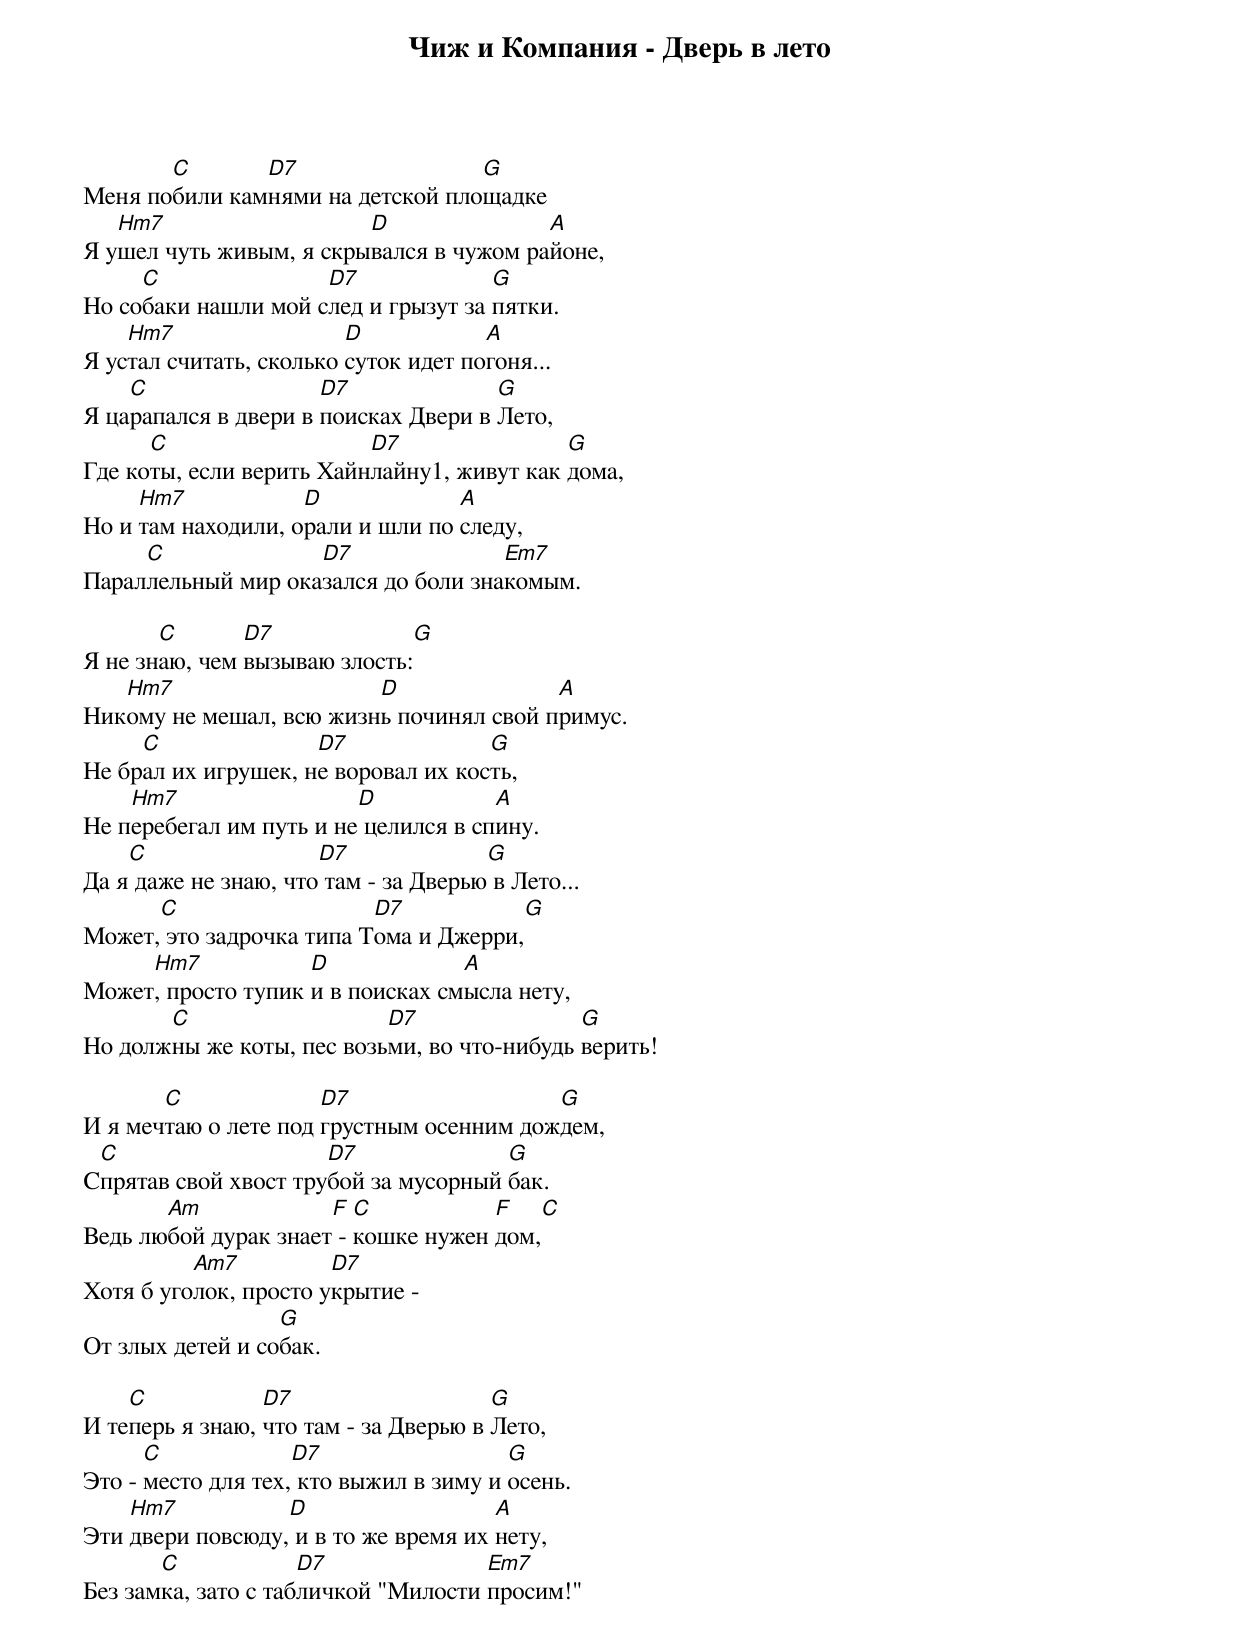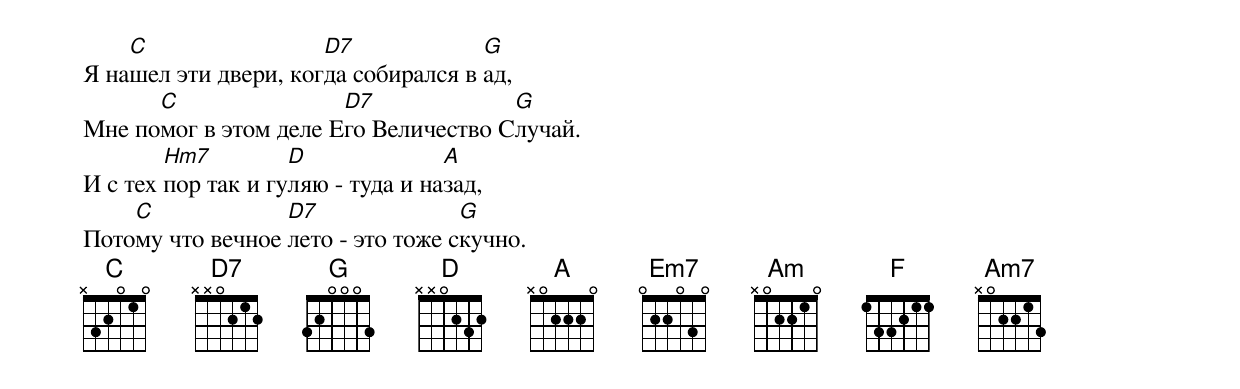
Чиж и Компания - Дверь в лето

       C       D7                 G
Меня побили камнями на детской площадке
   Hm7                   D               A
Я ушел чуть живым, я скрывался в чужом районе,
     C               D7              G
Но собаки нашли мой след и грызут за пятки.
    Hm7                  D            A
Я устал считать, сколько суток идет погоня...
    C                 D7              G
Я царапался в двери в поисках Двери в Лето,
      C                   D7                G
Где коты, если верить Хайнлайну1, живут как дома,
     Hm7            D             A
Но и там находили, орали и шли по следу,
     C              D7               Em7
Параллельный мир оказался до боли знакомым.

       C       D7                 G
Я не знаю, чем вызываю злость:
   Hm7                   D               A
Никому не мешал, всю жизнь починял свой примус.
     C               D7              G
Не брал их игрушек, не воровал их кость,
    Hm7                  D            A
Не перебегал им путь и не целился в спину.
    C                 D7              G
Да я даже не знаю, что там - за Дверью в Лето...
      C                   D7                G
Может, это задрочка типа Тома и Джерри,
     Hm7            D             A
Может, просто тупик и в поисках смысла нету,
       C                   D7                G
Но должны же коты, пес возьми, во что-нибудь верить!

       C              D7                  G
И я мечтаю о лете под грустным осенним дождем,
 C                    D7              G
Спрятав свой хвост трубой за мусорный бак.
       Am             F  C           F    C
Ведь любой дурак знает - кошке нужен дом,
          Am7          D7
Хотя б уголок, просто укрытие -
                  G
От злых детей и собак.

    C            D7                    G
И теперь я знаю, что там - за Дверью в Лето,
      C             D7                  G
Это - место для тех, кто выжил в зиму и осень.
    Hm7           D                   A
Эти двери повсюду, и в то же время их нету,
       C             D7              Em7
Без замка, зато с табличкой "Милости просим!"

    C                 D7             G
Я нашел эти двери, когда собирался в ад,
      C                D7             G
Мне помог в этом деле Его Величество Случай.
        Hm7         D              A
И с тех пор так и гуляю - туда и назад,
    C             D7               G
Потому что вечное лето - это тоже скучно.
